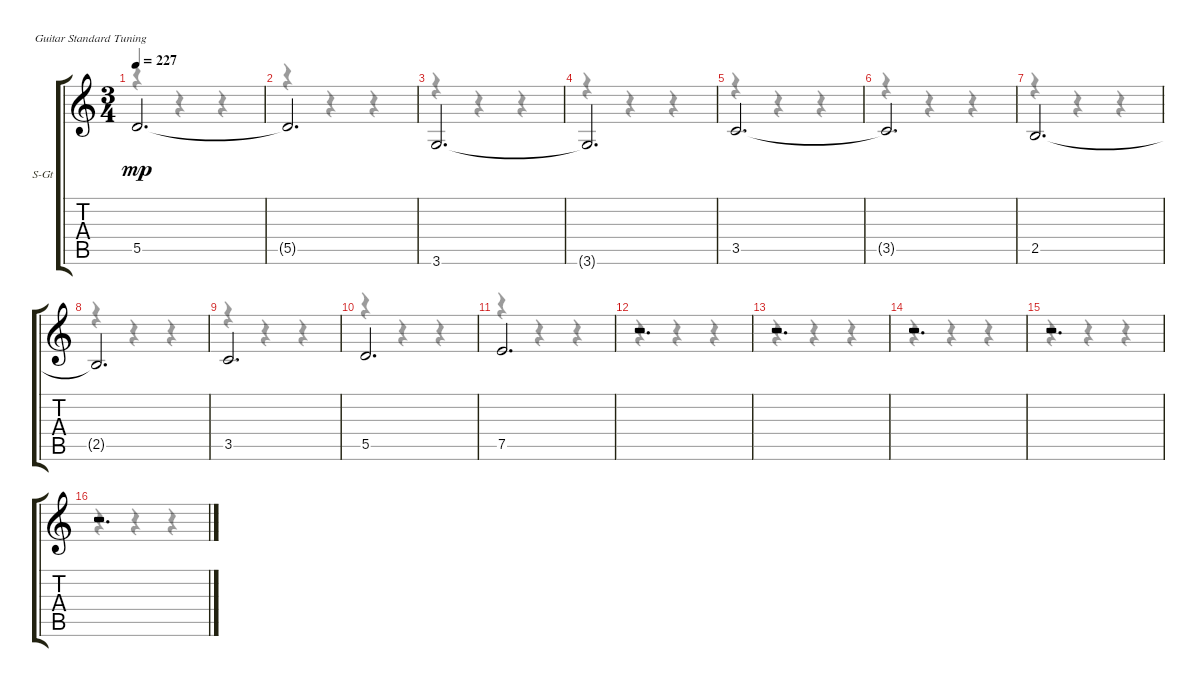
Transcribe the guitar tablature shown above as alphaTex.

\bracketExtendMode groupsimilarinstruments
\firstSystemTrackNameOrientation horizontal
\otherSystemsTrackNameOrientation horizontal
\track ("Track 5" "S-Gt") {instrument stringensemble1}
\staff {score tabs}
\tuning (E4 B3 G3 D3 A2 E2)
\displaytranspose 12
\voice
\ts (3 4)
\tempo 227
\clef g2
\ks c
5.5.2{d dy mp} |
5.5{t}.2{d} |
3.6.2{d} |
3.6{t}.2{d} |
3.5.2{d} |
3.5{t}.2{d} |
2.5.2{d} |
2.5{t}.2{d} |
3.5.2{d} |
5.5.2{d} |
7.5.2{d} |
r.2{d} |
r.2{d} |
r.2{d} |
r.2{d} |
r.2{d}
\voice
\clef g2
\ottava regular
\simile none
\ks c
r.4{dy mf} r.4 r.4 |
r.4 r.4 r.4 |
r.4 r.4 r.4 |
r.4 r.4 r.4 |
r.4 r.4 r.4 |
r.4 r.4 r.4 |
r.4 r.4 r.4 |
r.4 r.4 r.4 |
r.4 r.4 r.4 |
r.4 r.4 r.4 |
r.4 r.4 r.4 |
r.4 r.4 r.4 |
r.4 r.4 r.4 |
r.4 r.4 r.4 |
r.4 r.4 r.4 |
r.4 r.4 r.4
